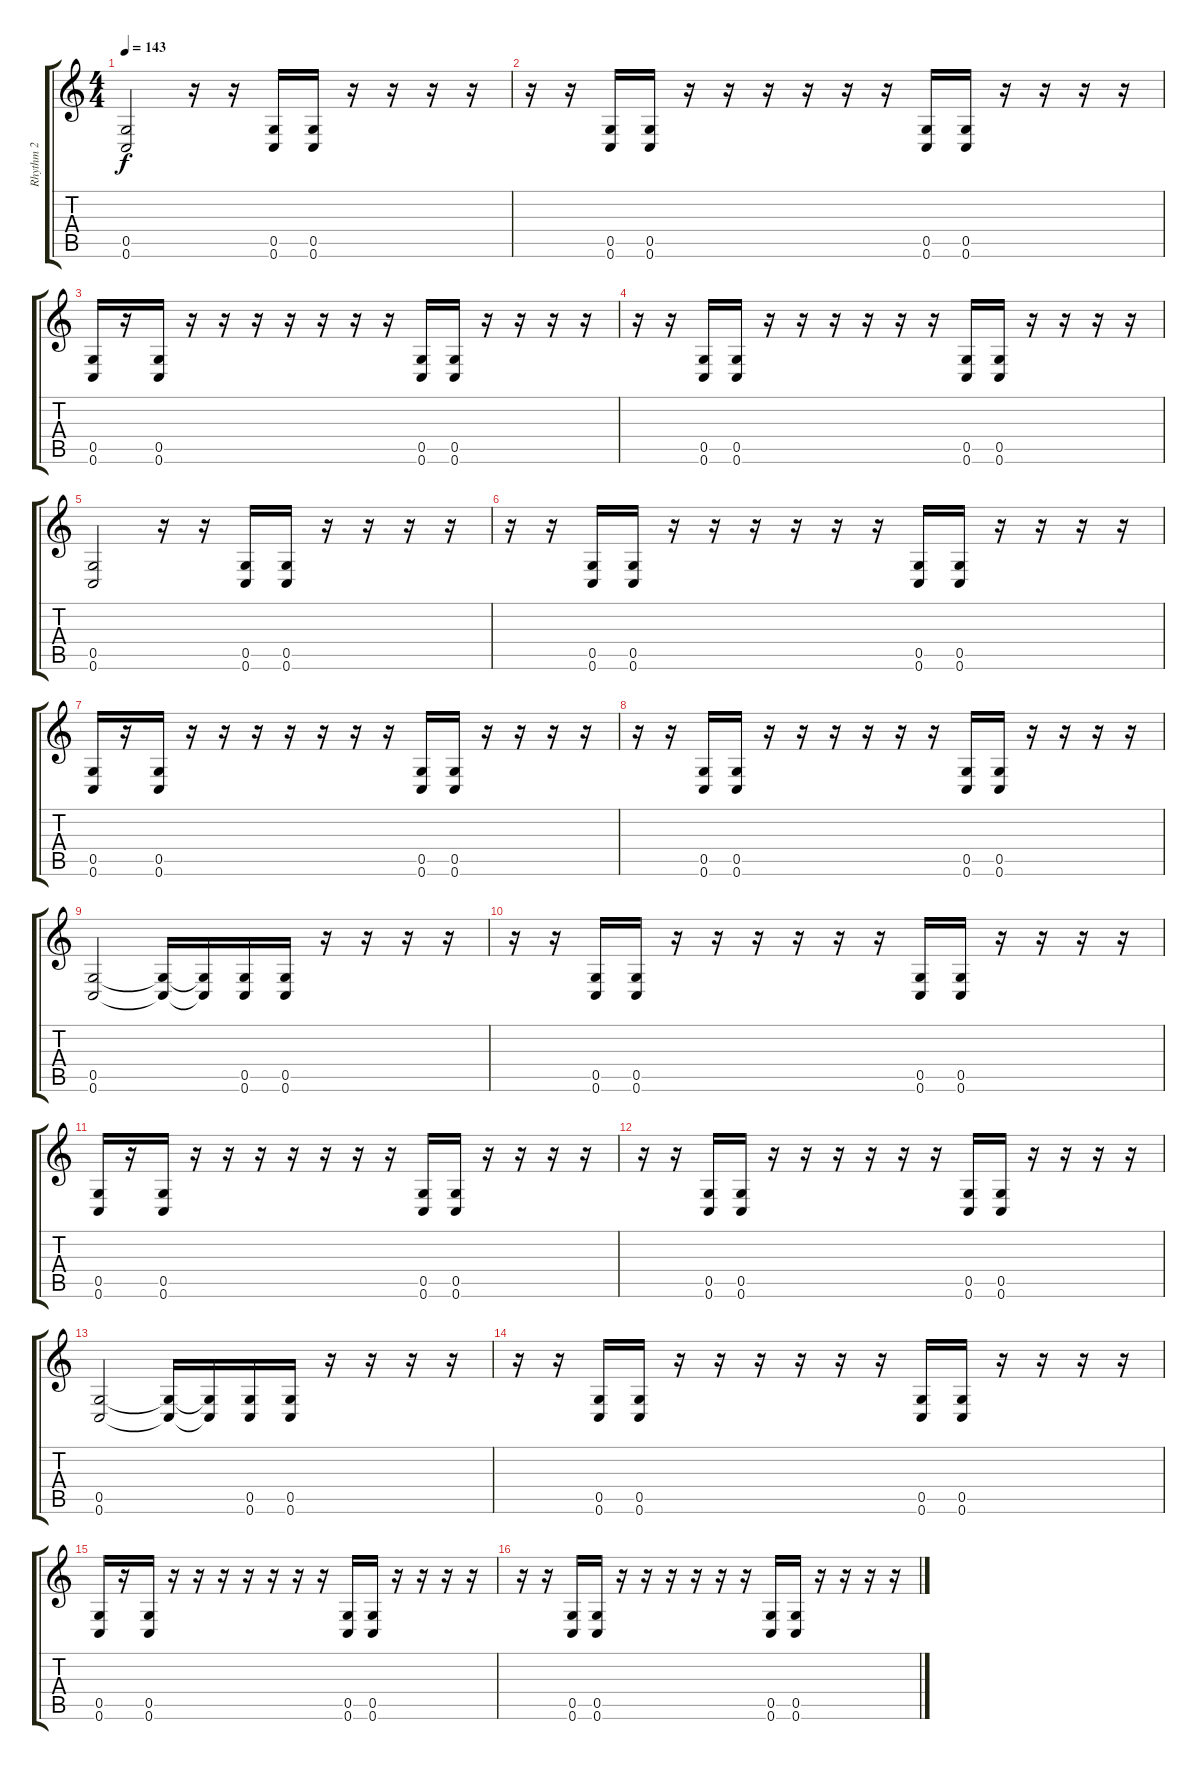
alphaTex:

\track ("Rhythm 2" "Rhythm 2") {instrument distortionguitar}
\staff {score tabs}
\tuning (D4 A3 F3 C3 G2 C2) {hide}
\ts (4 4)
\tempo 143
\clef g2
\ks c
(0.5 0.6).2{dy f} r.16 r.16 (0.5 0.6).16 (0.5 0.6).16 r.16 r.16 r.16 r.16 |
r.16 r.16 (0.5 0.6).16 (0.5 0.6).16 r.16 r.16 r.16 r.16 r.16 r.16 (0.5 0.6).16 (0.5 0.6).16 r.16 r.16 r.16 r.16 |
(0.5 0.6).16 r.16 (0.5 0.6).16 r.16 r.16 r.16 r.16 r.16 r.16 r.16 (0.5 0.6).16 (0.5 0.6).16 r.16 r.16 r.16 r.16 |
r.16 r.16 (0.5 0.6).16 (0.5 0.6).16 r.16 r.16 r.16 r.16 r.16 r.16 (0.5 0.6).16 (0.5 0.6).16 r.16 r.16 r.16 r.16 |
(0.5 0.6).2 r.16 r.16 (0.5 0.6).16 (0.5 0.6).16 r.16 r.16 r.16 r.16 |
r.16 r.16 (0.5 0.6).16 (0.5 0.6).16 r.16 r.16 r.16 r.16 r.16 r.16 (0.5 0.6).16 (0.5 0.6).16 r.16 r.16 r.16 r.16 |
(0.5 0.6).16 r.16 (0.5 0.6).16 r.16 r.16 r.16 r.16 r.16 r.16 r.16 (0.5 0.6).16 (0.5 0.6).16 r.16 r.16 r.16 r.16 |
r.16 r.16 (0.5 0.6).16 (0.5 0.6).16 r.16 r.16 r.16 r.16 r.16 r.16 (0.5 0.6).16 (0.5 0.6).16 r.16 r.16 r.16 r.16 |
(0.5 0.6).2 (0.5{t} 0.6{t}).16 (0.5{t} 0.6{t}).16 (0.5 0.6).16 (0.5 0.6).16 r.16 r.16 r.16 r.16 |
r.16 r.16 (0.5 0.6).16 (0.5 0.6).16 r.16 r.16 r.16 r.16 r.16 r.16 (0.5 0.6).16 (0.5 0.6).16 r.16 r.16 r.16 r.16 |
(0.5 0.6).16 r.16 (0.5 0.6).16 r.16 r.16 r.16 r.16 r.16 r.16 r.16 (0.5 0.6).16 (0.5 0.6).16 r.16 r.16 r.16 r.16 |
r.16 r.16 (0.5 0.6).16 (0.5 0.6).16 r.16 r.16 r.16 r.16 r.16 r.16 (0.5 0.6).16 (0.5 0.6).16 r.16 r.16 r.16 r.16 |
(0.5 0.6).2 (0.5{t} 0.6{t}).16 (0.5{t} 0.6{t}).16 (0.5 0.6).16 (0.5 0.6).16 r.16 r.16 r.16 r.16 |
r.16 r.16 (0.5 0.6).16 (0.5 0.6).16 r.16 r.16 r.16 r.16 r.16 r.16 (0.5 0.6).16 (0.5 0.6).16 r.16 r.16 r.16 r.16 |
(0.5 0.6).16 r.16 (0.5 0.6).16 r.16 r.16 r.16 r.16 r.16 r.16 r.16 (0.5 0.6).16 (0.5 0.6).16 r.16 r.16 r.16 r.16 |
r.16 r.16 (0.5 0.6).16 (0.5 0.6).16 r.16 r.16 r.16 r.16 r.16 r.16 (0.5 0.6).16 (0.5 0.6).16 r.16 r.16 r.16 r.16
